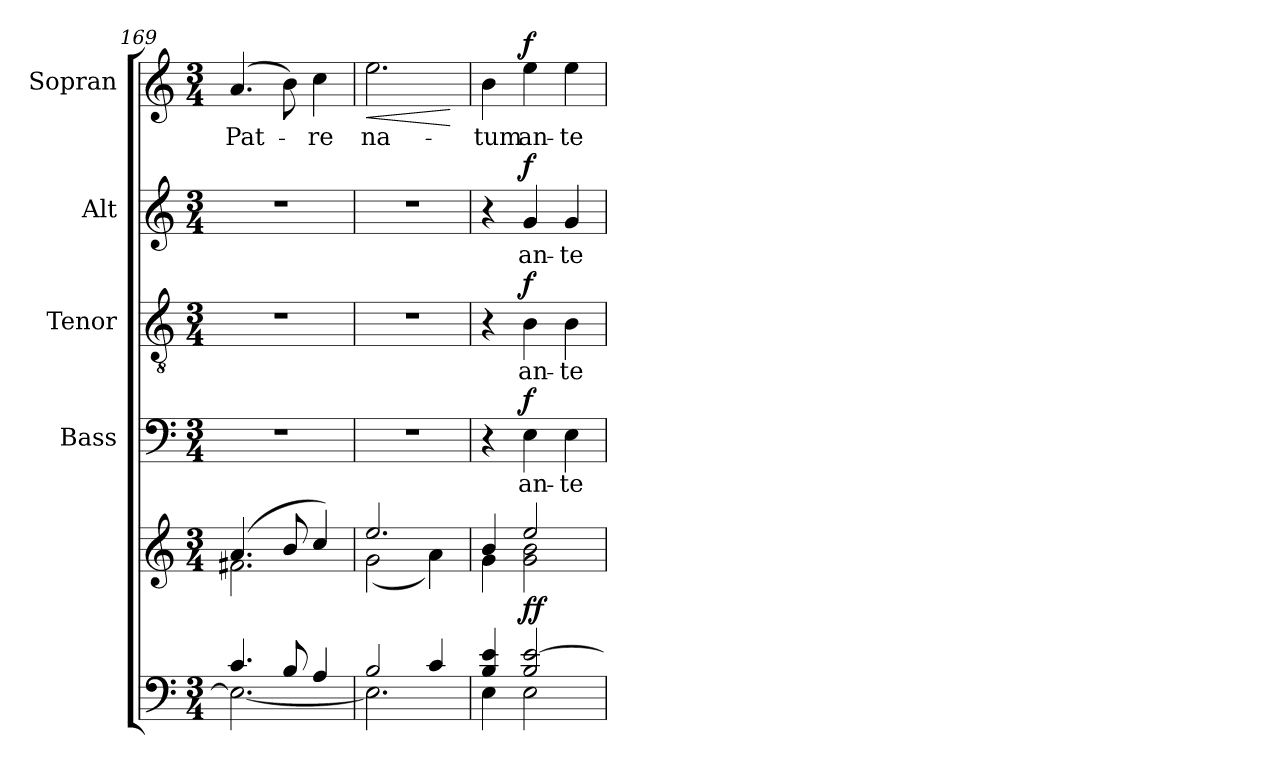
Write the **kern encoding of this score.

**kern	**kern	**dynam	**kern	**text	**dynam	**kern	**text	**dynam	**kern	**text	**dynam	**kern	**text	**dynam
*part5	*part5	*part5	*part4	*part4	*part4	*part3	*part3	*part3	*part2	*part2	*part2	*part1	*part1	*part1
*staff6	*staff5	*staff5/6	*staff4	*staff4	*staff4	*staff3	*staff3	*staff3	*staff2	*staff2	*staff2	*staff1	*staff1	*staff1
*	*	*	*I"Bass	*	*	*I"Tenor	*	*	*I"Alt	*	*	*I"Sopran	*	*
*	*	*	*I'B.	*	*	*I'T.	*	*	*I'A.	*	*	*I'S.	*	*
*clefF4	*clefG2	*	*clefF4	*	*	*clefGv2	*	*	*clefG2	*	*	*clefG2	*	*
*k[]	*k[]	*	*k[]	*	*	*k[]	*	*	*k[]	*	*	*k[]	*	*
*C:	*C:	*	*C:	*	*	*C:	*	*	*C:	*	*	*C:	*	*
*M3/4	*M3/4	*	*M3/4	*	*	*M3/4	*	*	*M3/4	*	*	*M3/4	*	*
=169	=169	=169	=169	=169	=169	=169	=169	=169	=169	=169	=169	=169	=169	=169
*^	*^	*	*	*	*	*	*	*	*	*	*	*	*	*
!	!	!	!	!	!	!	!	!	!	!	!	!	!	!	!LO:LY:b	!
4.c/	2.E\_	(4.a/	2.f#X\	.	2.r	.	.	2.r	.	.	2.r	.	.	(4.a/	Pat-	.
8B/	.	8b/	.	.	.	.	.	.	.	.	.	.	.	8b\)	.	.
!	!	!	!	!	!	!	!	!	!	!	!	!	!	!	!LO:LY:b	!
4A/	.	4cc/)	.	.	.	.	.	.	.	.	.	.	.	4cc\	-re	.
=170	=170	=170	=170	=170	=170	=170	=170	=170	=170	=170	=170	=170	=170	=170	=170	=170
!	!	!	!	!	!	!	!	!	!	!	!	!	!	!	!LO:LY:b	!LO:HP:b
!	!	!	!	!	!	!	!	!	!	!	!	!	!	!	!	!LO:HP:n=1:b
2B/	2.E\]	2.ee/	(<2g\	.	2.r	.	.	2.r	.	.	2.r	.	.	2.ee\	na-	< >
4c/	.	.	4a\)	.	.	.	.	.	.	.	.	.	.	.	.	.
*v	*v	*	*	*	*	*	*	*	*	*	*	*	*	*	*	*
*	*v	*v	*	*	*	*	*	*	*	*	*	*	*	*	*
.	.	.	.	.	.	.	.	.	.	.	.	.	.	[
=171	=171	=171	=171	=171	=171	=171	=171	=171	=171	=171	=171	=171	=171	=171
*^	*^	*	*	*	*	*	*	*	*	*	*	*	*	*
!	!	!	!	!	!	!	!	!	!	!	!	!	!	!	!LO:LY:b	!
4B/ 4e/	4E\	4b/	4g\	.	4r	.	.	4r	.	.	4r	.	.	4b\	-tum	.
!	!	!	!	!LO:DY:b	!	!LO:LY:b	!LO:DY:a	!	!LO:LY:b	!LO:DY:a	!	!LO:LY:b	!LO:DY:a	!	!LO:LY:b	!LO:DY:n=1:a
2B/ [>2e/	2E\	2ee/	2g\ 2b\	ff	4E\	an-	f	4B\	an-	f	4g/	an-	f	4ee\	an-	] f
!	!	!	!	!	!	!LO:LY:b	!	!	!LO:LY:b	!	!	!LO:LY:b	!	!	!LO:LY:b	!
.	.	.	.	.	4E\	-te	.	4B\	-te	.	4g/	-te	.	4ee\	-te	.
*v	*v	*	*	*	*	*	*	*	*	*	*	*	*	*	*	*
*	*v	*v	*	*	*	*	*	*	*	*	*	*	*	*	*
=	=	=	=	=	=	=	=	=	=	=	=	=	=	=
*-	*-	*-	*-	*-	*-	*-	*-	*-	*-	*-	*-	*-	*-	*-
